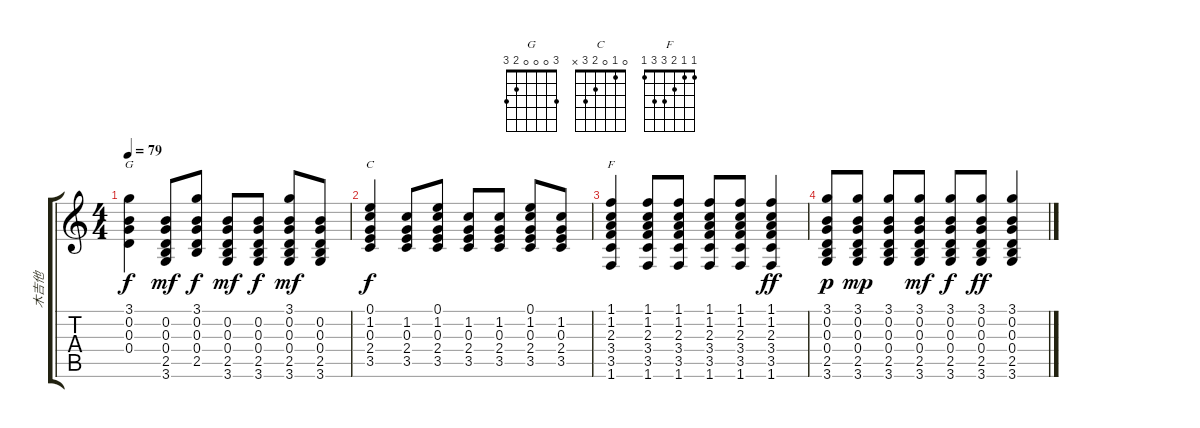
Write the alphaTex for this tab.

\track ("木吉他" "木吉他") {instrument acousticguitarnylon}
\staff {score tabs}
\tuning (E4 B3 G3 D3 A2 E2) {hide}
\chord ("G" 3 0 0 0 2 3)
\chord ("C" 0 1 0 2 3 x)
\chord ("F" 1 1 2 3 3 1)
\ts (4 4)
\tempo 79
\clef g2
\ks c
(3.1 0.2 0.3 0.4).4{ch "G" dy f volume 2 instrument acousticguitarsteel} (0.2 0.3 0.4 2.5 3.6).8{dy mf} (3.1 0.2 0.3 0.4 2.5).8{dy f} (0.2 0.3 0.4 2.5 3.6).8{dy mf} (0.2 0.3 0.4 2.5 3.6).8{dy f} (3.1 0.2 0.3 0.4 2.5 3.6).8{dy mf} (0.2 0.3 0.4 2.5 3.6).8 |
(0.1 1.2 0.3 2.4 3.5).4{ch "C" dy f} (1.2 0.3 2.4 3.5).8 (0.1 1.2 0.3 2.4 3.5).8 (1.2 0.3 2.4 3.5).8 (1.2 0.3 2.4 3.5).8 (0.1 1.2 0.3 2.4 3.5).8 (1.2 0.3 2.4 3.5).8 |
(1.1 1.2 2.3 3.4 3.5 1.6).4{ch "F"} (1.1 1.2 2.3 3.4 3.5 1.6).8 (1.1 1.2 2.3 3.4 3.5 1.6).8 (1.1 1.2 2.3 3.4 3.5 1.6).8 (1.1 1.2 2.3 3.4 3.5 1.6).8 (1.1 1.2 2.3 3.4 3.5 1.6).4{dy ff} |
(3.1 0.2 0.3 0.4 2.5 3.6).8{dy p} (3.1 0.2 0.3 0.4 2.5 3.6).8{dy mp} (3.1 0.2 0.3 0.4 2.5 3.6).8 (3.1 0.2 0.3 0.4 2.5 3.6).8{dy mf} (3.1 0.2 0.3 0.4 2.5 3.6).8{dy f} (3.1 0.2 0.3 0.4 2.5 3.6).8{dy ff} (3.1 0.2 0.3 0.4 2.5 3.6).4
